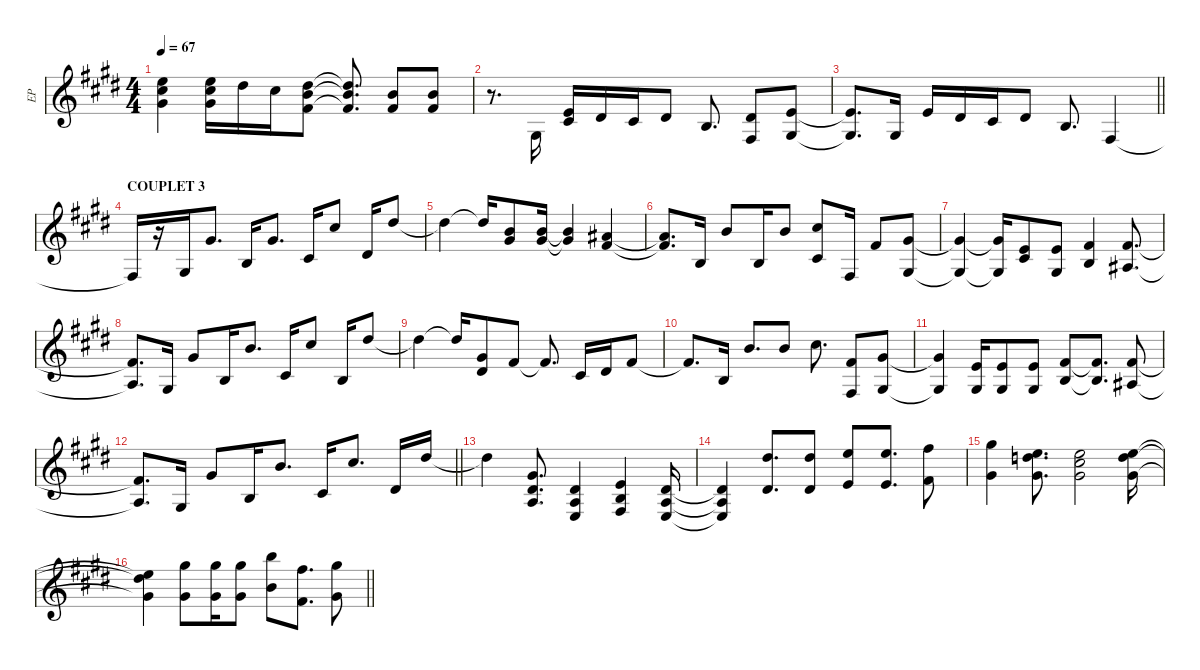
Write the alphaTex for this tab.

\defaultSystemsLayout 4
\hideDynamics
\bracketExtendMode groupsimilarinstruments
\otherSystemsTrackNameOrientation horizontal
\track ("Electric Piano-RH" "EP") {defaultSystemsLayout 4 instrument ocarina}
\staff {score}
\tuning (E4 B3 G3 D3 A2 E2)
\ts (4 4)
\tempo 67
\clef g2
\ks c#minor
(17.2{acc forcenatural} 18.3{acc #} 18.4{acc #}).4{dy mp beam Down} (17.2{acc forcenatural} 18.3{acc #} 18.4{acc #}).16{beam Down} 16.2{acc #}.16{beam Down} 18.3{acc #}.16{beam Down} (16.2{acc #} 16.3{acc forcenatural} 16.4{acc #}).8{beam Down} (16.2{t acc #} 16.3{t acc forcenatural} 16.4{t acc #}).8{d beam Up} (16.3{acc forcenatural} 16.4{acc #}).8{beam Up} (16.3{acc forcenatural} 16.4{acc #}).8{beam Up} |
r.8{d beam Down} 16.6{acc #}.16{beam Up} (14.4{acc forcenatural} 16.5{acc #}).16{beam Up} 13.4{acc #}.16{beam Up} 11.4{acc #}.16{beam Up} 13.4{acc #}.8{beam Up} 14.5{acc forcenatural}.8{d beam Up} (13.4{acc #} 14.6{acc #}).8{beam Up} (14.4{acc forcenatural} 16.6{acc #}).8{beam Up} |
\barLineRight lightlight
(14.4{t acc forcenatural} 16.6{t acc #}).8{d beam Up} 16.6{acc #}.16{beam Up} 14.4{acc forcenatural}.16{beam Up} 13.4{acc #}.16{beam Up} 11.4{acc #}.16{beam Up} 13.4{acc #}.8{beam Up} 14.5{acc forcenatural}.8{d beam Up} 14.6{acc #}.4{beam Up} |
\section ("" "COUPLET 3")
14.6{t acc #}.16{beam Up} r.16{beam Up} 11.5{acc #}.16{beam Up} 13.3{acc #}.8{d beam Up} 14.5{acc forcenatural}.16{beam Up} 13.3{acc #}.8{d beam Up} 11.4{acc #}.16{beam Up} 9.1{acc #}.8{beam Up} 8.3{acc #}.16{beam Up} 11.1{acc #}.8{beam Up} |
11.1{t acc #}.4{beam Down} 11.1{t acc #}.16{beam Up} (7.1{acc forcenatural} 9.2{acc #}).8{beam Up} (7.1{acc forcenatural} 9.2{acc #}).16{beam Up} (7.1{t acc forcenatural} 9.2{t acc #}).4{beam Up} (6.1{acc #} 7.2{acc #}).4{beam Up} |
(6.1{t acc #} 7.2{t acc #}).8{d beam Up} 0.2{acc forcenatural}.16{beam Up} 7.1{acc forcenatural}.8{beam Up} 0.2{acc forcenatural}.16{beam Up} 7.1{acc forcenatural}.8{beam Up} (9.1{acc #} 6.3{acc #}).8{beam Up} 9.5{acc #}.16{beam Up} 7.2{acc #}.8{beam Up} (4.1{acc #} 6.4{acc #}).8{beam Up} |
(4.1{t acc #} 6.4{t acc #}).4{beam Up} (4.1{t acc #} 6.4{t acc #}).16{beam Up} (0.1{acc forcenatural} 6.3{acc #}).8{beam Up} (0.1{acc forcenatural} 6.4{acc #}).8{beam Up} (2.1{acc #} 0.2{acc forcenatural}).4{beam Up} (2.1{acc #} 3.3{acc #}).8{d beam Up} |
(2.1{t acc #} 3.3{t acc #}).8{d beam Up} 1.3{acc #}.16{beam Up} 4.1{acc #}.8{beam Up} 0.2{acc forcenatural}.16{beam Up} 7.1{acc forcenatural}.8{d beam Up} 6.3{acc #}.16{beam Up} 9.1{acc #}.8{beam Up} 9.4{acc forcenatural}.16{beam Up} 11.1{acc #}.8{beam Up} |
11.1{t acc #}.4{beam Down} 11.1{t acc #}.16{beam Up} (9.2{acc #} 8.3{acc #}).8{beam Up} 7.2{acc #}.8{beam Up} 7.2{t acc #}.8{d beam Up} 6.3{acc #}.16{beam Up} 4.2{acc #}.16{beam Up} 2.1{acc #}.8{beam Up} |
2.1{t acc #}.8{d beam Up} 0.2{acc forcenatural}.16{beam Up} 7.1{acc forcenatural}.8{d beam Up} 7.1{acc forcenatural}.8{beam Up} 9.1{acc #}.8{d beam Down} (7.2{acc #} 9.5{acc #}).8{beam Up} (9.2{acc #} 11.5{acc #}).8{beam Up} |
(9.2{t acc #} 11.5{t acc #}).4{beam Up} (0.1{acc forcenatural} 11.5{acc #}).16{beam Up} (0.1{acc forcenatural} 11.5{acc #}).8{beam Up} (0.1{acc forcenatural} 11.5{acc #}).8{beam Up} (0.2{acc forcenatural} 11.3{acc #}).8{beam Up} (0.2{t acc forcenatural} 11.3{t acc #}).8{d beam Up} (7.2{acc #} 8.4{acc #}).8{beam Up} |
\barLineRight lightlight
(7.2{t acc #} 8.4{t acc #}).8{d beam Up} 6.4{acc #}.16{beam Up} 4.1{acc #}.8{beam Up} 4.3{acc forcenatural}.16{beam Up} 7.1{acc forcenatural}.8{d beam Up} 6.3{acc #}.16{beam Up} 9.1{acc #}.8{d beam Up} 8.3{acc #}.16{beam Up} 11.1{acc #}.16{beam Up} |
11.1{t acc #}.4{beam Down} (9.2{acc #} 8.3{acc #} 7.4{acc forcenatural}).8{d beam Up} (8.3{acc #} 7.4{acc forcenatural} 7.5{acc forcenatural}).4{beam Up} (9.3{acc forcenatural} 9.4{acc forcenatural} 9.5{acc #}).4{beam Up} (8.3{acc #} 7.4{acc forcenatural} 7.5{acc forcenatural}).16{beam Up} |
(8.3{t acc #} 7.4{t acc forcenatural} 7.5{t acc forcenatural}).4{beam Up} (11.1{acc #} 8.3{acc #}).8{d beam Up} (11.1{acc #} 13.4{acc #}).8{beam Up} (12.1{acc forcenatural} 14.4{acc forcenatural}).8{beam Up} (12.1{acc forcenatural} 14.4{acc forcenatural}).8{d beam Up} (14.1{acc #} 16.4{acc #}).8{beam Down} |
(16.1{acc #} 18.4{acc #}).4{beam Down} (17.2{acc forcenatural} 19.3{acc forcenatural} 18.4{acc #}).8{d beam Down} (17.2{acc forcenatural} 18.3{acc #} 18.4{acc #}).2{beam Down} (17.2{acc forcenatural} 19.3{acc forcenatural} 18.4{acc #}).16{beam Down} |
\barLineRight lightlight
(17.2{t acc forcenatural} 19.3{t acc forcenatural} 18.4{t acc #}).4{beam Down} (18.4{acc #} 16.1{acc #}).8{beam Down} (18.4{acc #} 16.1{acc #}).16{beam Down} (18.4{acc #} 16.1{acc #}).8{beam Down} (16.3{acc forcenatural} 19.1{acc forcenatural}).8{beam Down} (16.4{acc #} 19.2{acc #}).8{d beam Down} (13.3{acc #} 16.1{acc #}).8{beam Down}
